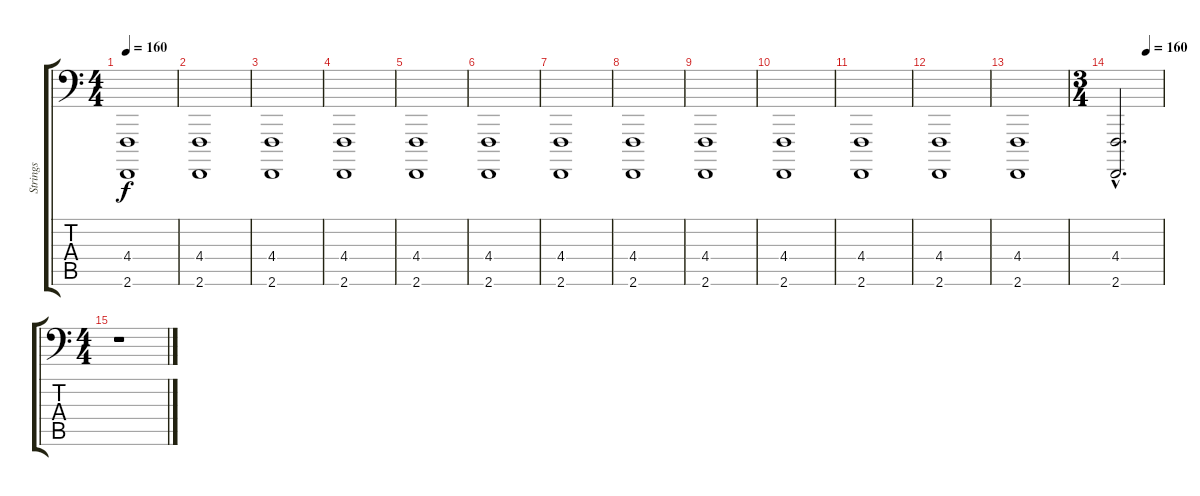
\track ("Strings" "Strings") {instrument stringensemble1}
\staff {score tabs}
\tuning (Eb2 Bb1 Gb1 Db1 Ab0 Eb0) {hide}
\ts (4 4)
\tempo 160
\clef f4
\ks c
(4.4 2.6).1{dy f} |
(4.4 2.6).1 |
(4.4 2.6).1 |
(4.4 2.6).1 |
(4.4 2.6).1 |
(4.4 2.6).1 |
(4.4 2.6).1 |
(4.4 2.6).1 |
(4.4 2.6).1 |
(4.4 2.6).1 |
(4.4 2.6).1 |
(4.4 2.6).1 |
(4.4 2.6).1 |
\ts (3 4)
\tempo (160 0.6666666666666666)
(4.4{hac} 2.6{hac}).2{d} |
\ts (4 4)
r.1
